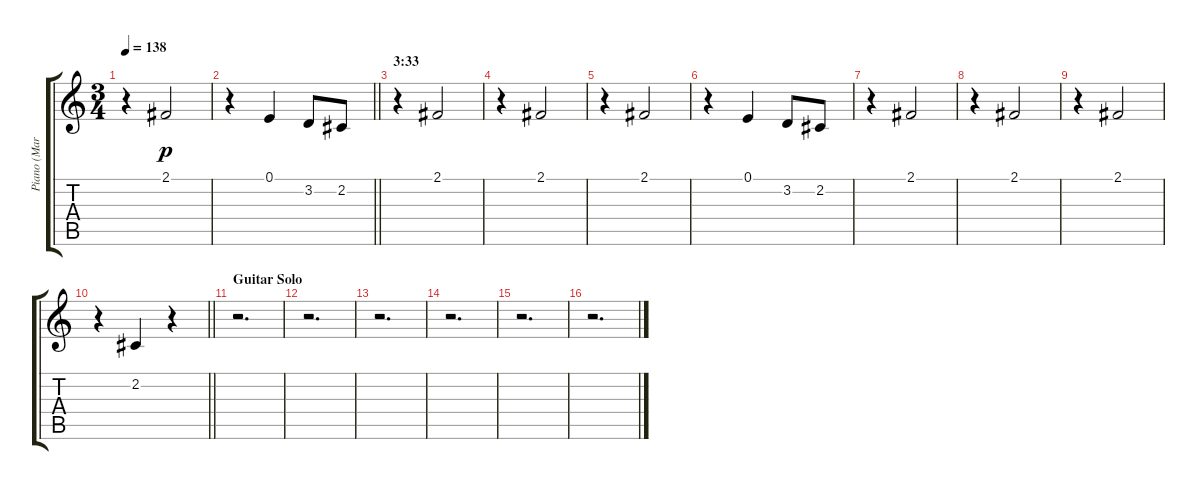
\track ("Piano (Mark)" "Piano (Mar") {instrument brightacousticpiano}
\staff {score tabs}
\tuning (E4 B3 G3 D3 A2 E2) {hide}
\ts (3 4)
\tempo 138
\clef g2
\ks c
r.4{dy p} 2.1.2 |
\barLineRight lightlight
r.4 0.1.4 3.2.8 2.2.8 |
\section ("" "3:33")
r.4 2.1.2 |
r.4 2.1.2 |
r.4 2.1.2 |
r.4 0.1.4 3.2.8 2.2.8 |
r.4 2.1.2 |
r.4 2.1.2 |
r.4 2.1.2 |
\barLineRight lightlight
r.4 2.2.4 r.4 |
\section ("" "Guitar Solo")
r.2{d} |
r.2{d} |
r.2{d} |
r.2{d} |
r.2{d} |
r.2{d}
